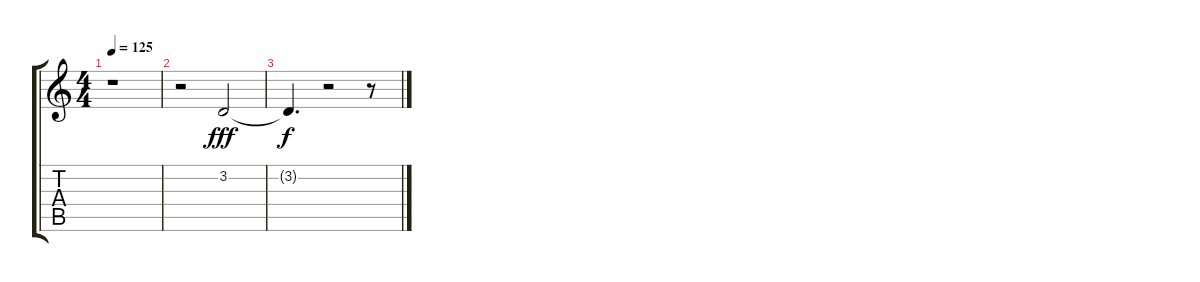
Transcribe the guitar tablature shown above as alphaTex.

\track "" {instrument reversecymbal}
\staff {score tabs}
\tuning (E4 B3 G3 D3 A2 E2) {hide}
\ts (4 4)
\tempo 125
\clef g2
\ks c
r.1{dy f} |
r.2 3.2.2{dy fff} |
3.2{t}.4{d dy f} r.2 r.8
